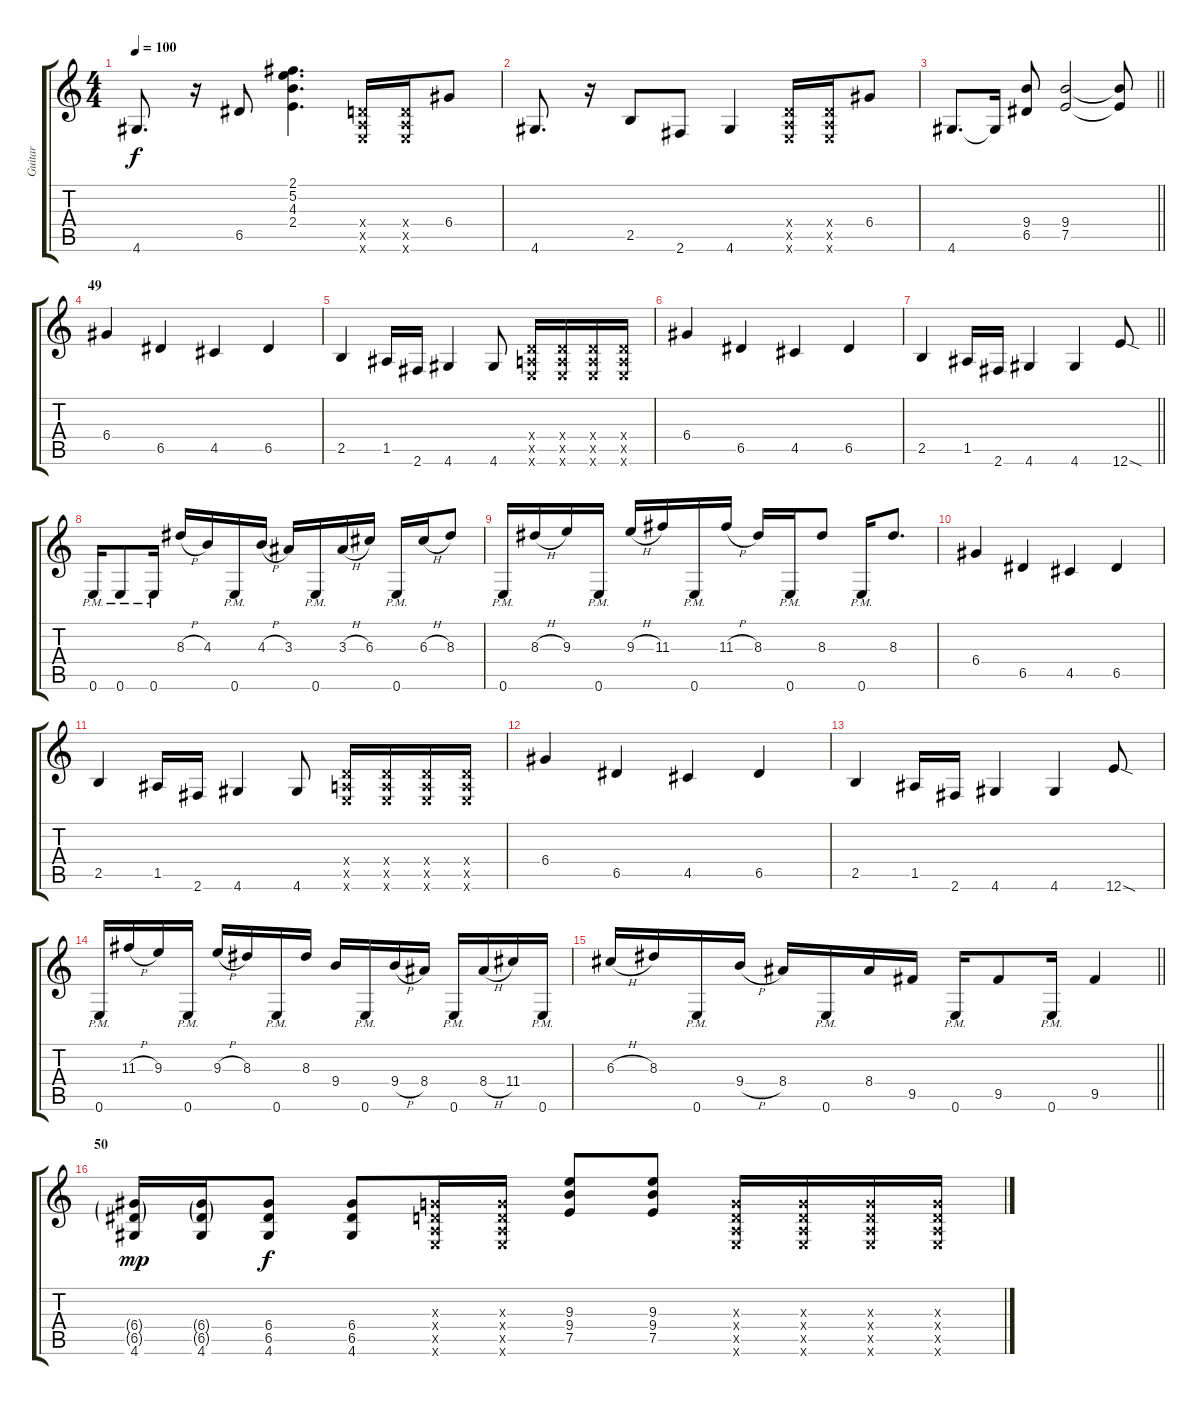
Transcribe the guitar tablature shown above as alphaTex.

\track ("Guitar" "Guitar") {instrument distortionguitar}
\staff {score tabs}
\tuning (E4 B3 G3 D3 A2 E2) {hide}
\ts (4 4)
\tempo 100
\clef g2
\ks c
4.6.8{d dy f} r.16 6.5.8 (2.1 5.2 4.3 2.4).4{d} (0.4{x} 0.5{x} 0.6{x}).16 (0.4{x} 0.5{x} 0.6{x}).16 6.4.8 |
4.6.8{d} r.16 2.5.8 2.6.8 4.6.4 (0.4{x} 0.5{x} 0.6{x}).16 (0.4{x} 0.5{x} 0.6{x}).16 6.4.8 |
\barLineRight lightlight
4.6.8{d} 4.6{t}.16 (9.4 6.5).8 (9.4 7.5).2 (9.4{t} 7.5{t}).8 |
\section ("" "49")
6.4.4 6.5.4 4.5.4 6.5.4 |
2.5.4 1.5.16 2.6.16 4.6.4 4.6.8 (0.4{x} 0.5{x} 0.6{x}).16 (0.4{x} 0.5{x} 0.6{x}).16 (0.4{x} 0.5{x} 0.6{x}).16 (0.4{x} 0.5{x} 0.6{x}).16 |
6.4.4 6.5.4 4.5.4 6.5.4 |
\barLineRight lightlight
2.5.4 1.5.16 2.6.16 4.6.4 4.6.4 12.6{sod}.8 |
\section ("" "")
0.6{pm}.16 0.6{pm}.8 0.6{pm}.16 8.3{h}.16 4.3.16 0.6{pm}.16 4.3{h}.16 3.3.16 0.6{pm}.16 3.3{h}.16 6.3.16 0.6{pm}.16 6.3{h}.16 8.3.8 |
0.6{pm}.16 8.3{h}.16 9.3.16 0.6{pm}.16 9.3{h}.16 11.3.16 0.6{pm}.16 11.3{h}.16 8.3.16 0.6{pm}.16 8.3.8 0.6{pm}.16 8.3.8{d} |
6.4.4 6.5.4 4.5.4 6.5.4 |
2.5.4 1.5.16 2.6.16 4.6.4 4.6.8 (0.4{x} 0.5{x} 0.6{x}).16 (0.4{x} 0.5{x} 0.6{x}).16 (0.4{x} 0.5{x} 0.6{x}).16 (0.4{x} 0.5{x} 0.6{x}).16 |
6.4.4 6.5.4 4.5.4 6.5.4 |
2.5.4 1.5.16 2.6.16 4.6.4 4.6.4 12.6{sod}.8 |
0.6{pm}.16 11.3{h}.16 9.3.16 0.6{pm}.16 9.3{h}.16 8.3.16 0.6{pm}.16 8.3.16 9.4.16 0.6{pm}.16 9.4{h}.16 8.4.16 0.6{pm}.16 8.4{h}.16 11.4.16 0.6{pm}.16 |
\barLineRight lightlight
6.3{h}.16 8.3.16 0.6{pm}.16 9.4{h}.16 8.4.16 0.6{pm}.16 8.4.16 9.5.16 0.6{pm}.16 9.5.8 0.6{pm}.16 9.5.4 |
\section ("" "50")
(6.4{g} 6.5{g} 4.6).16{dy mp} (6.4{g} 6.5{g} 4.6).16 (6.4 6.5 4.6).8{dy f} (6.4 6.5 4.6).8 (0.3{x} 0.4{x} 0.5{x} 0.6{x}).16 (0.3{x} 0.4{x} 0.5{x} 0.6{x}).16 (9.3 9.4 7.5).8 (9.3 9.4 7.5).8 (0.3{x} 0.4{x} 0.5{x} 0.6{x}).16 (0.3{x} 0.4{x} 0.5{x} 0.6{x}).16 (0.3{x} 0.4{x} 0.5{x} 0.6{x}).16 (0.3{x} 0.4{x} 0.5{x} 0.6{x}).16
